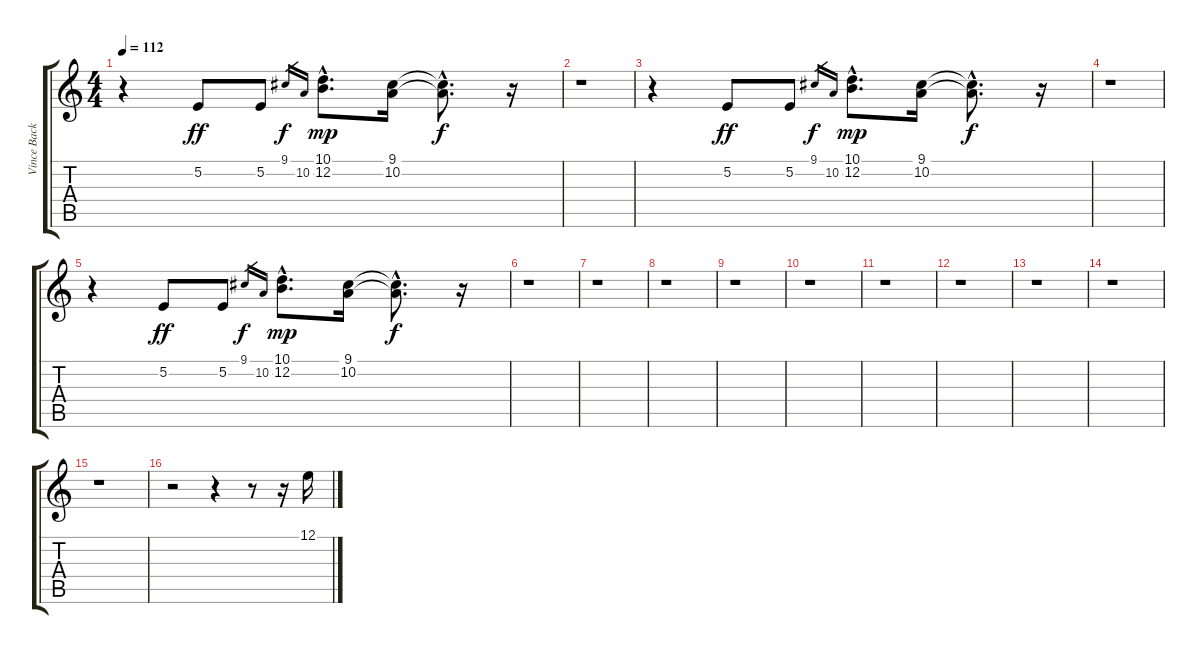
\track ("Vince Background" "Vince Back") {instrument harmonica}
\staff {score tabs}
\tuning (E4 B3 G3 D3 A2 E2) {hide}
\ts (4 4)
\tempo 112
\clef g2
\ks c
r.4{dy f} 5.2.8{dy ff} 5.2.8 9.1.16{gr dy f} 10.2.16{gr} (10.1{hac} 12.2{hac}).8{d dy mp} (9.1 10.2).16 (9.1{hac t} 10.2{hac t}).8{d dy f} r.16 |
r.1 |
r.4 5.2.8{dy ff} 5.2.8 9.1.16{gr dy f} 10.2.16{gr} (10.1{hac} 12.2{hac}).8{d dy mp} (9.1 10.2).16 (9.1{hac t} 10.2{hac t}).8{d dy f} r.16 |
r.1 |
r.4 5.2.8{dy ff} 5.2.8 9.1.16{gr dy f} 10.2.16{gr} (10.1{hac} 12.2{hac}).8{d dy mp} (9.1 10.2).16 (9.1{hac t} 10.2{hac t}).8{d dy f} r.16 |
r.1 |
r.1 |
r.1 |
r.1 |
r.1 |
r.1 |
r.1 |
r.1 |
r.1 |
r.1 |
r.2 r.4 r.8 r.16 12.1.16
